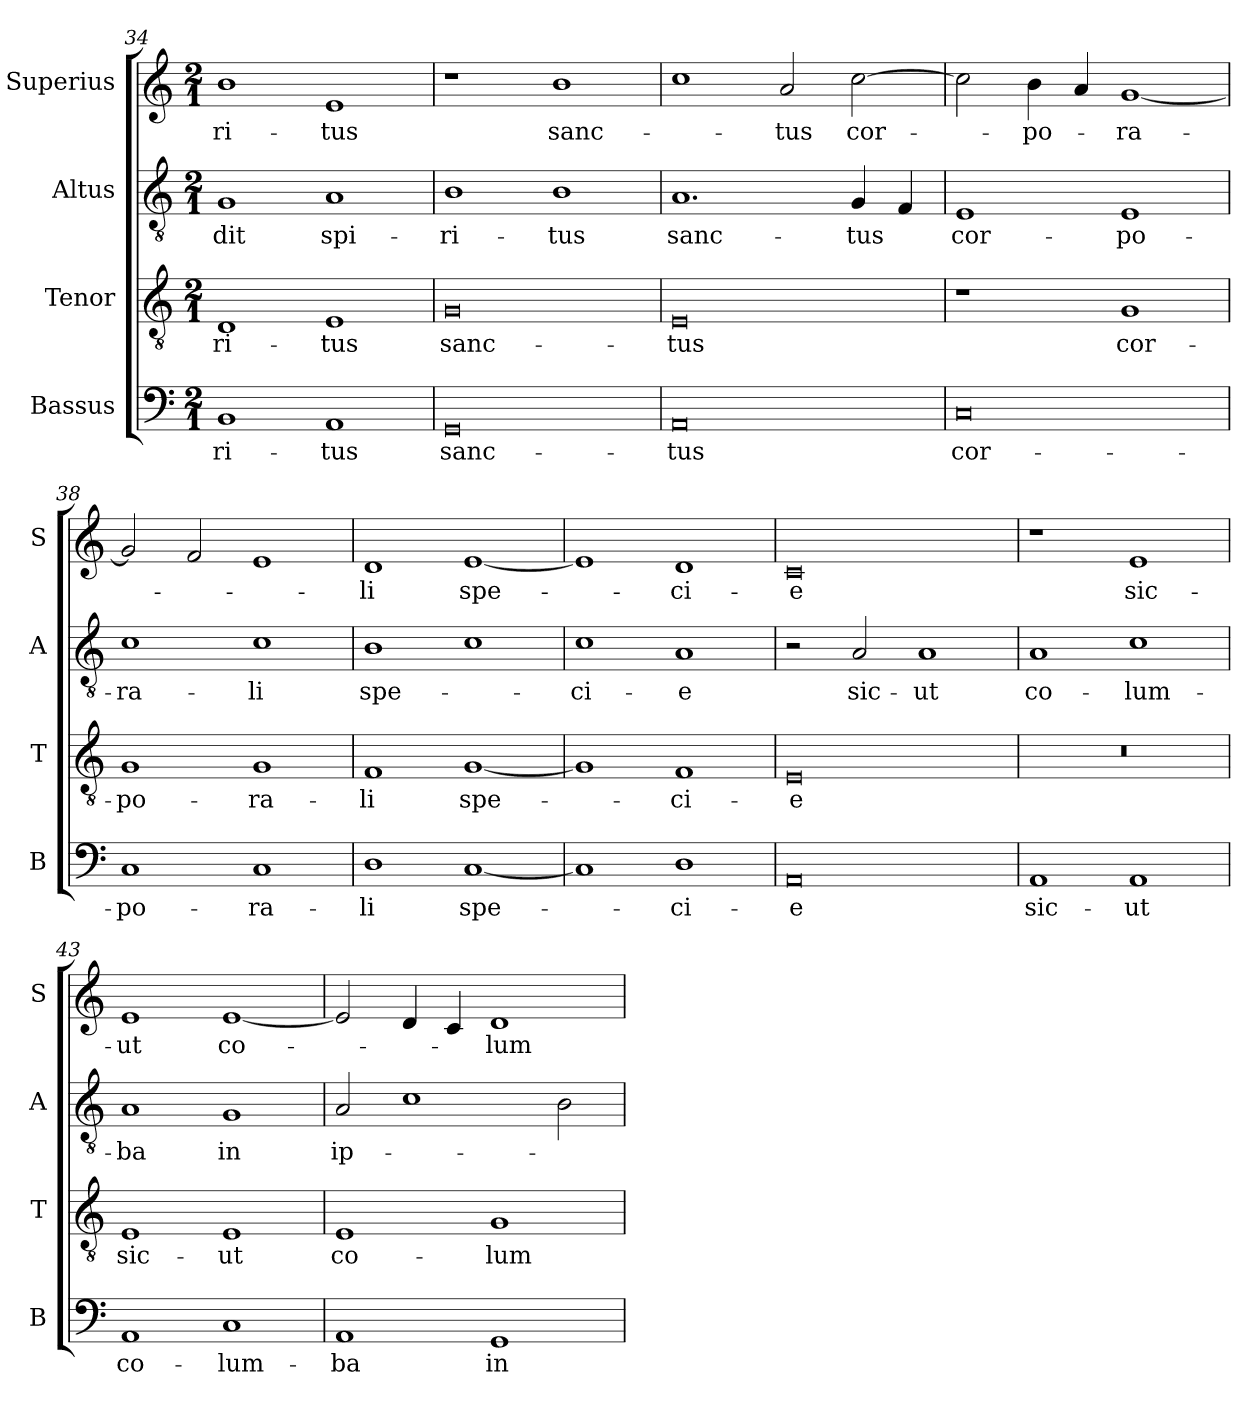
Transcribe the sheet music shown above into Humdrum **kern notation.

**kern	**text	**kern	**text	**kern	**text	**kern	**text
*part4	*part4	*part3	*part3	*part2	*part2	*part1	*part1
*staff4	*staff4	*staff3	*staff3	*staff2	*staff2	*staff1	*staff1
*I"Bassus	*	*I"Tenor	*	*I"Altus	*	*I"Superius	*
*I'B	*	*I'T	*	*I'A	*	*I'S	*
*clefF4	*	*clefGv2	*	*clefGv2	*	*clefG2	*
*k[]	*	*k[]	*	*k[]	*	*k[]	*
*M2/1	*	*M2/1	*	*M2/1	*	*M2/1	*
=34	=34	=34	=34	=34	=34	=34	=34
1BB	-ri-	1D	-ri-	1G	-dit	1b	-ri-
1AA	-tus	1E	-tus	1A	spi-	1e	-tus
=35	=35	=35	=35	=35	=35	=35	=35
0GG	sanc-	0G	sanc-	1B	-ri-	1r	.
.	.	.	.	1B	-tus	1b	sanc-
=36	=36	=36	=36	=36	=36	=36	=36
0AA	-tus	0E	-tus	1.A	sanc-	1cc	.
.	.	.	.	.	.	2a/	-tus
.	.	.	.	4G/	-tus	[2cc\	cor-
.	.	.	.	4F/	.	.	.
=37	=37	=37	=37	=37	=37	=37	=37
0C	cor-	1r	.	1E	cor-	2cc\]	.
.	.	.	.	.	.	4b\	-po-
.	.	.	.	.	.	4a/	.
.	.	1G	cor-	1E	-po-	[1g	-ra-
=38	=38	=38	=38	=38	=38	=38	=38
1C	-po-	1G	-po-	1c	-ra-	2g/]	.
.	.	.	.	.	.	2f/	.
1C	-ra-	1G	-ra-	1c	-li	1e	.
=39	=39	=39	=39	=39	=39	=39	=39
1D	-li	1F	-li	1B	spe-	1d	-li
[1C	spe-	[1G	spe-	1c	.	[1e	spe-
=40	=40	=40	=40	=40	=40	=40	=40
1C]	.	1G]	.	1c	-ci-	1e]	.
1D	-ci-	1F	-ci-	1A	-e	1d	-ci-
=41	=41	=41	=41	=41	=41	=41	=41
0AA	-e	0E	-e	2r	.	0c	-e
.	.	.	.	2A/	sic-	.	.
.	.	.	.	1A	-ut	.	.
=42	=42	=42	=42	=42	=42	=42	=42
1AA	sic-	0r	.	1A	co-	1r	.
1AA	-ut	.	.	1c	-lum-	1e	sic-
=43	=43	=43	=43	=43	=43	=43	=43
1AA	co-	1E	sic-	1A	-ba	1e	-ut
1C	-lum-	1E	-ut	1G	in	[1e	co-
=44	=44	=44	=44	=44	=44	=44	=44
1AA	-ba	1E	co-	2A/	ip-	2e/]	.
.	.	.	.	1c	.	4d/	.
.	.	.	.	.	.	4c/	.
1GG	in	1G	-lum-	.	.	1d	-lum-
.	.	.	.	2B\	.	.	.
=	=	=	=	=	=	=	=
*-	*-	*-	*-	*-	*-	*-	*-
